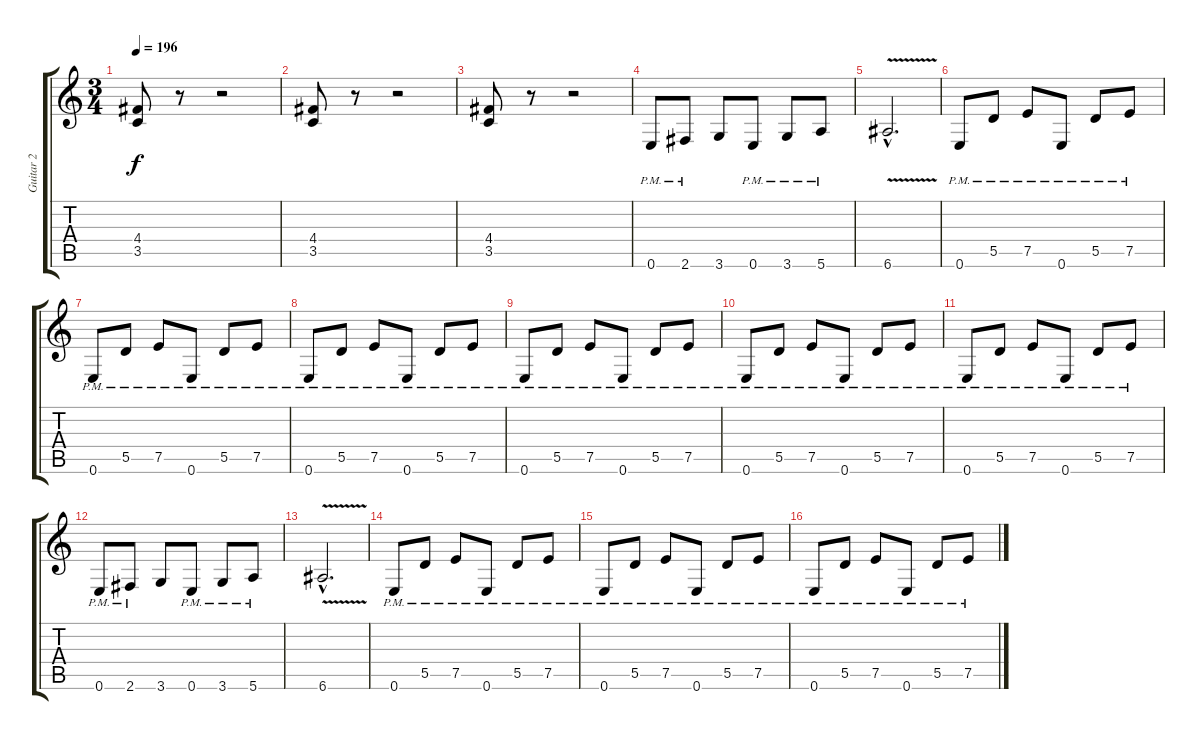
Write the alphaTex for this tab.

\track ("Guitar 2" "Guitar 2") {instrument overdrivenguitar}
\staff {score tabs}
\tuning (E4 B3 G3 D3 A2 E2) {hide}
\ts (3 4)
\tempo 196
\clef g2
\ks c
(4.4 3.5).8{dy f} r.8 r.2 |
(4.4 3.5).8 r.8 r.2 |
(4.4 3.5).8 r.8 r.2 |
0.6{pm}.8 2.6{pm}.8 3.6.8 0.6{pm}.8 3.6{pm}.8 5.6{pm}.8 |
6.6{v hac}.2{d} |
0.6{pm}.8 5.5{pm}.8 7.5{pm}.8 0.6{pm}.8 5.5{pm}.8 7.5{pm}.8 |
0.6{pm}.8 5.5{pm}.8 7.5{pm}.8 0.6{pm}.8 5.5{pm}.8 7.5{pm}.8 |
0.6{pm}.8 5.5{pm}.8 7.5{pm}.8 0.6{pm}.8 5.5{pm}.8 7.5{pm}.8 |
0.6{pm}.8 5.5{pm}.8 7.5{pm}.8 0.6{pm}.8 5.5{pm}.8 7.5{pm}.8 |
0.6{pm}.8 5.5{pm}.8 7.5{pm}.8 0.6{pm}.8 5.5{pm}.8 7.5{pm}.8 |
0.6{pm}.8 5.5{pm}.8 7.5{pm}.8 0.6{pm}.8 5.5{pm}.8 7.5{pm}.8 |
0.6{pm}.8 2.6{pm}.8 3.6.8 0.6{pm}.8 3.6{pm}.8 5.6{pm}.8 |
6.6{v hac}.2{d} |
0.6{pm}.8 5.5{pm}.8 7.5{pm}.8 0.6{pm}.8 5.5{pm}.8 7.5{pm}.8 |
0.6{pm}.8 5.5{pm}.8 7.5{pm}.8 0.6{pm}.8 5.5{pm}.8 7.5{pm}.8 |
0.6{pm}.8 5.5{pm}.8 7.5{pm}.8 0.6{pm}.8 5.5{pm}.8 7.5{pm}.8
